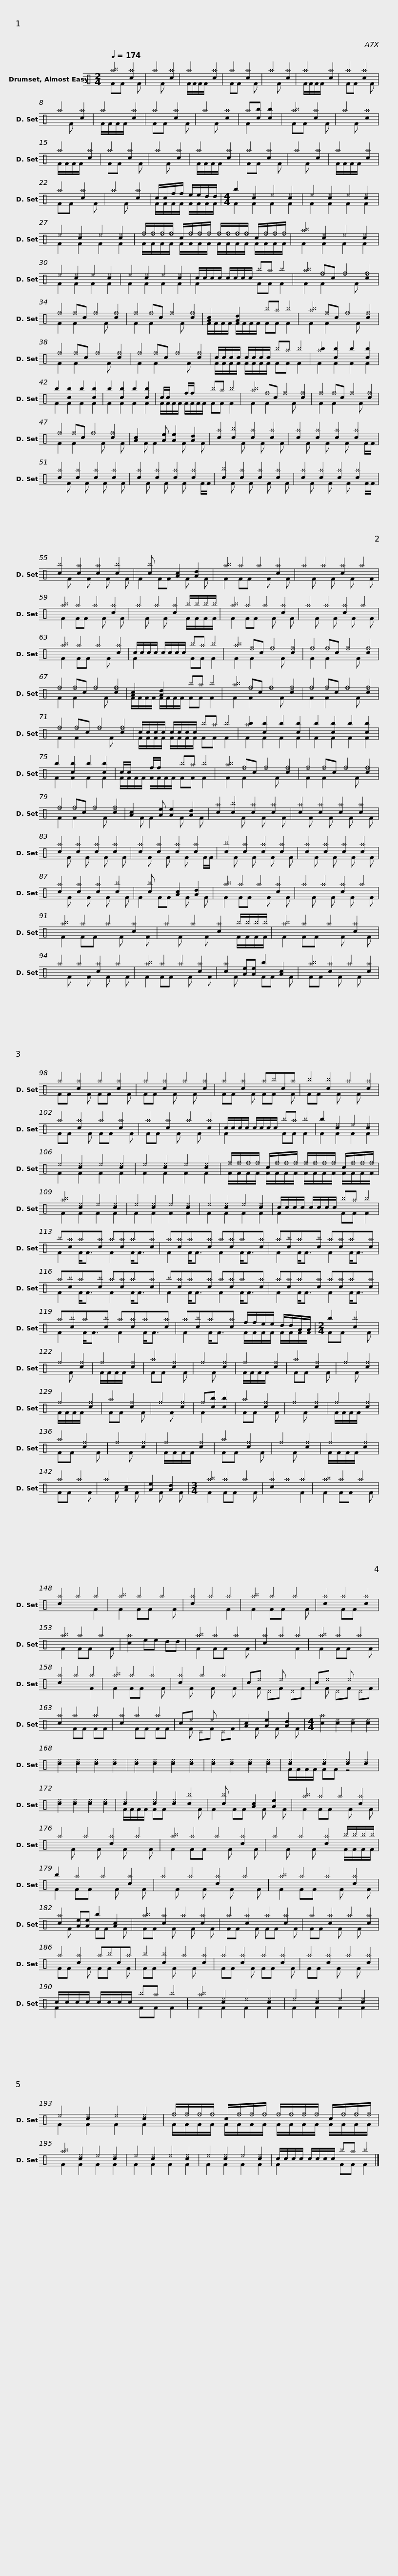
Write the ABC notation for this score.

X:1
%%score ( 1 2 )
L:1/8
Q:1/4=174
M:2/4
I:linebreak $
K:C
V:1 perc
K:none
V:2 perc
K:none
V:1
 [^a^b]2 [c^a]2 | ^a2 [c^a]2 | ^a2 [c^a]2 | ^a2 [c^a]2 | ^a2 [c^a]2 | %5
 ^a2 [c^a]2 | ^a2 [c^a]2 | ^a2 [c^a]2 | ^a2 [c^a]2 |$ ^a2 [c^a]2 | %10
 ^a2 [c^a]2 | ^a[cb] [cb]2 | [^a^b]2 [c^a]2 | ^a2 [c^a]2 | ^a2 [c^a]2 | %15
 ^a2 [c^a]2 | ^a2 [c^a]2 | ^a2 [c^a]2 |$ ^a2 [c^a]2 | ^a2 [c^a]2 | %20
 ^a2 [c^a]2 | ^a2 [c^a]2 | ^a2 [c^a]2 | c/c/f/f/ e/e/d/d/ |$[M:4/4] b2 [c^e]2 ^e2 [c^e]2 | %25
 ^e2 [c^e]2 ^e2 [c^e]2 | ^e2 [c^e]2 ^e2 [c^e]2 | _f/_f/_f/_f/ c/_f/_f/_f/ _f/_f/_f/_f/ c/_f/_f/_f/ |$ [^a^b]2 [c^e]2 ^e2 [c^e]2 | ^e2 [c^e]2 ^e2 [c^e]2 | %30
 ^e2 [c^e]2 ^e2 [c^e]2 | c/c/c/c/ c/c/c/c/ ^b^a ^b2 |$ [^a^b]2 _fc _f2 [c_f]2 | _f2 _fc _f2 [c_f]2 | _f2 _fc _f2 [c_f]2 | %35
 [Ac]2 [Ad]2 ^b^a ^b2 |$ [^a^b]2 _fc _f2 [c_f]2 | _f2 _fc _f2 [c_f]2 | _f2 _fc _f2 [c_f]2 | c/c/c/c/ c/c/c/c/ ^b^a ^b2 |$ %40
 [^ab]2 [cb]2 b2 [cb]2 | b2 [cb]2 b2 [cb]2 | b2 [cb]2 b2 [cb]2 | c/c/ x f/f/ x ^b^a ^b2 |$ [^a^b]2 _fc _f2 [c_f]2 | %45
 _f2 _fc _f2 [c_f]2 | _f2 _fc _f2 [c_f]2 | [Ac]2 x [Ae] [Ae]2 [Ad]2 |$ [c^a]2 [c^b]2 [c^a]2 [c^a]2 | [c^a]2 [c^a]2 [c^a]2 [c^a]2 | %50
 [c^a]2 [c^a]2 [c^a]2 [c^a]2 | [c^a]2 [c^a]2 [c^a]2 [c^a]2 |$ [c^b]2 [c^a]2 [c^a]2 [c^a]2 | [c^a]2 [c^a]2 [c^a]2 [c^a]2 | [c^b]2 [c^a]2 [c^a]2 [c^b]2 | %55
 x [c^b] x2 [Ac]2 [Ad]2 |$ [^a^b]2 ^a2 ^a2 [c^a]2 | ^a2 ^a2 [c^a]2 ^a2 | [^a^b]2 ^a2 ^a2 [c^a]2 | ^a2 ^a2 [c^a]2 ^b/^b/^b/^b/ |$ %60
 [^a^b]2 ^a2 ^a2 [c^a]2 | ^a2 ^a2 [c^a]2 ^a2 | [^a^b]2 ^a2 ^a2 [c^a]2 | c/c/c/c/ c/c/c/c/ ^b^a ^b2 |$ [^a^b]2 _fc _f2 [c_f]2 | %65
 _f2 _fc _f2 [c_f]2 | _f2 _fc _f2 [c_f]2 | [Ac]2 [Ad]2 ^b^a ^b2 |$ [^a^b]2 _fc _f2 [c_f]2 | _f2 _fc _f2 [c_f]2 | %70
 _f2 _fc _f2 [c_f]2 | c/c/c/c/ c/c/c/c/ ^b^a ^b2 |$ [^ab]2 [cb]2 b2 [cb]2 | b2 [cb]2 b2 [cb]2 | b2 [cb]2 b2 [cb]2 | %75
 c/c/ x f/f/ x ^b^a ^b2 |$ [^a^b]2 _fc _f2 [c_f]2 | _f2 _fc _f2 [c_f]2 | _f2 _fc _f2 [c_f]2 | [Ac]2 x [Ae] [Ae]2 [Ad]2 |$ %80
 [c^a]2 [c^b]2 [c^a]2 [c^a]2 | [c^a]2 [c^a]2 [c^a]2 [c^a]2 | [c^a]2 [c^a]2 [c^a]2 [c^a]2 | [c^a]2 [c^a]2 [c^a]2 [c^a]2 |$ [c^b]2 [c^a]2 [c^a]2 [c^a]2 | %85
 [c^a]2 [c^a]2 [c^a]2 [c^a]2 | [c^a]2 [c^a]2 [c^a]2 [c^b]2 | x [c^b] x2 [Ac]2 [Ad]2 |$ [^a^b]2 ^a2 ^a2 [c^a]2 | ^a2 ^a2 [c^a]2 ^a2 | %90
 [^a^b]2 ^a2 ^a2 [c^a]2 | ^a2 ^a2 [c^a]2 ^b/^b/^b/^b/ |$ [^a^b]2 ^a2 ^a2 [c^a]2 | ^a2 ^a2 [c^a]2 ^a2 | [^a^b]2 ^a2 ^a2 [c^a]2 | %95
 [c^a]2 [Ae][Ae] b2 [Ac]2 |$ [^a^b]2 [c^a]2 ^a2 [c^a]2 | ^a2 [c^a]2 ^a2 [c^a]2 | ^a2 [c^a]2 ^a2 [c^a]2 | ^a2 [c^a]2 ^a^bc^a |$ %100
 ^b2 [c^b]2 ^a2 [c^a]2 | ^a2 [c^a]2 ^a2 [c^a]2 | ^a2 [c^a]2 ^a2 [c^a]2 | c/c/c/c/ c/c/c/c/ ^b^a ^b2 |$ b2 [c^e]2 ^e2 [c^e]2 | %105
 ^e2 [c^e]2 ^e2 [c^e]2 | ^e2 [c^e]2 ^e2 [c^e]2 | _f/_f/_f/_f/ c/_f/_f/_f/ _f/_f/_f/_f/ c/_f/_f/_f/ |$ [^a^b]2 [c^e]2 ^e2 [c^e]2 | ^e2 [c^e]2 ^e2 [c^e]2 | %110
 ^e2 [c^e]2 ^e2 [c^e]2 | c/c/c/c/ c/c/c/c/ ^b^a ^b2 |$ ^b[c^a]^a[c^a] ^a[c^a]^a[c^a] | ^a[c^a]^a[c^a] ^a[c^a]^a[c^a] | ^a[c^b]^a[c^b] ^a[c^a]^a[c^a] | %115
 ^a[c^b]^a[c^b] ^a[c^a]^a[c^a] |$ ^b[c^a]^a[c^a] ^a[c^a]^a[c^a] | ^a[c^a]^a[c^a] ^a[c^a]^a[c^a] | ^a[c^b]^a[c^b] ^a[c^a]^a[c^a] | ^a[c^b]^a[c^a] f/f/e/e/ d/d/A/A/ |$ %120
[M:2/4] b2 [c^b]2 | ^f2 [c^f]2 | ^f2 [c^f]2 | ^a2 [c^f]2 | ^f2 [c^f]2 | %125
 ^f2 [c^f]2 | ^a2 [c^f]2 | ^f2 [c^f]2 | ^f2 [c^f]2 |$ ^a2 [c^f]2 | %130
 ^f2 [c^f]2 | ^f[cb] [cb]2 | ^a2 [c^f]2 | ^f2 [c^f]2 | ^f2 [c^f]2 | %135
 ^a2 [c^f]2 | ^f2 [c^f]2 | ^f2 [c^f]2 |$ ^a2 [c^f]2 | ^f2 [c^f]2 | %140
 ^f2 [c^f]2 | ^a2 ^a2 | ^a2 [Ac]2 | [Ae]2 [Ad]2 |$[M:3/4] [^a^b]2 ^a2 ^a2 | %145
 [c^a]2 ^a2 ^a2 | [^a^b]2 ^a2 ^a2 | [c^a]2 ^a2 ^a2 | [^a^b]2 ^a2 ^a2 | [c^a]2 ^a2 ^a2 | %150
 [^a^b]2 ^a2 ^a2 | [c^a]2 ^a2 [c^a]2 |$ [^a^b]2 ^a2 ^a2 | [c^a]2 ee dd | [^a^b]2 ^a2 ^a2 | %155
 [c^a]2 ^a2 ^a2 | [^a^b]2 ^a2 ^a2 | [c^a]2 ^a2 ^a2 | [^a^b]2 ^a2 ^a2 | [c^a]2 ^a2 ^a2 |$ %160
 c^e x ^e x2 | c^e x ^e x2 | [c^a]2 ^a2 ^a2 | [c^a]2 ^a2 ^a2 | c^e x ^e x2 | %165
 [Ac]2 [Ae]2 [Ad]2 |$[M:4/4] [c^a]2 [c^e]2 [c^e]2 [c^e]2 | [c^e]2 [c^e]2 [c^e]2 [c^e]2 | [c^e]2 [c^e]2 [c^e]2 [c^e]2 | [c^e]2 [c^e]2 [c^e]2 [c^e]2 |$ %170
 [c^e]2 [c^e]2 [c^e]2 [c^e]2 | [c^e]2 [c^e]2 [c^e]2 [c^e]2 | [c^e]2 [c^e]2 [c^e]2 [c^b]2 | x [c^b] x2 [Ac]2 [Ae]2 |$ [^a^b]2 ^a2 ^a2 [c^a]2 | %175
 ^a2 ^a2 [c^a]2 ^a2 | [^a^b]2 ^a2 ^a2 [c^a]2 | ^a2 ^a2 [c^a]2 ^b/^b/^b/^b/ |$ b2 ^a2 ^a2 [c^a]2 | ^a2 ^a2 [c^a]2 ^a2 | %180
 [^a^b]2 ^a2 ^a2 [c^a]2 | [c^a]2 [Ae][Ae] b2 [Ac]2 |$ [^a^b]2 [c^a]2 ^a2 [c^a]2 | ^a2 [c^a]2 ^a2 [c^a]2 | ^a2 [c^a]2 ^a2 [c^a]2 | %185
 ^a2 [c^a]2 ^a^bc^a |$ ^b2 [c^b]2 ^a2 [c^a]2 | ^a2 [c^a]2 ^a2 [c^a]2 | ^a2 [c^a]2 ^a2 [c^a]2 | c/c/c/c/ c/c/c/c/ ^b^a ^b2 |$ %190
 [^a^b]2 [c^e]2 ^e2 [c^e]2 | ^e2 [c^e]2 ^e2 [c^e]2 | ^e2 [c^e]2 ^e2 [c^e]2 | _f/_f/_f/_f/ c/_f/_f/_f/ _f/_f/_f/_f/ c/_f/_f/_f/ |$ [^a^b]2 [c^e]2 ^e2 [c^e]2 | %195
 ^e2 [c^e]2 ^e2 [c^e]2 | ^e2 [c^e]2 ^e2 [c^e]2 | c/c/c/c/ c/c/c/c/ ^b^a ^b2 |] %198
V:2
 FF x F | x F x2 | F/F/F/F/ x2 | FF x F | x F x2 | %5
 F/F/F/F/ x2 | FF x F | x F x2 | F/F/F/F/ x2 |$ FF x F | %10
 x F x2 | F2 x2 | FF x F | x F x2 | F/F/F/F/ x2 | %15
 FF x F | x F x2 | F/F/F/F/ x2 |$ FF x F | x F x2 | %20
 F/F/F/F/ x2 | FF x F | x F x2 | F/F/F/F/ F/F/F/F/ |$[M:4/4] F2 F2 F2 F2 | %25
 F2 F2 F2 F2 | F2 F2 F2 F2 | F/F/F/F/ F/F/F/F/ F/F/F/F/ F/F/F/F/ |$ F2 F2 F2 F2 | F2 F2 F2 F2 | %30
 F2 F2 F2 F2 | F2 x2 FF F2 |$ F2 F2 x F x2 | F2 F2 x F x2 | F2 F2 x F x2 | %35
 F/F/F/F/ F/F/F/F/ FF F2 |$ F2 F2 x F x2 | F2 F2 x F x2 | F2 F2 x F x2 | F/F/F/F/ F/F/F/F/ FF F2 |$ %40
 F2 F2 F2 F2 | F2 F2 F2 F2 | F2 F2 F2 F2 | F/F/F/F/ F/F/F/F/ FF F2 |$ F2 F2 x F x2 | %45
 F2 F2 x F x2 | F2 F2 x F x F | x F F2 x F x F |$ x2 x F x F x F | x F x F x F x F/F/ | %50
 x F x F x F x F | x F x F x F x F/F/ |$ x F x F x F x F | x F x F x F x F/F/ | x F x F x F x F | %55
 F2 FF x F x F |$ F2 FF x F x F | x F x F x F x F | F2 FF x F x F | x F x F x2 F/F/F/F/ |$ %60
 F2 FF x F x F | x F x F x F x F | F2 FF x F x2 | F2 x2 FF F2 |$ F2 F2 x F x2 | %65
 F2 F2 x F x2 | F2 F2 x F x2 | F/F/F/F/ F/F/F/F/ FF F2 |$ F2 F2 x F x2 | F2 F2 x F x2 | %70
 F2 F2 x F x2 | F/F/F/F/ F/F/F/F/ FF F2 |$ F2 F2 F2 F2 | F2 F2 F2 F2 | F2 F2 F2 F2 | %75
 F/F/F/F/ F/F/F/F/ FF F2 |$ F2 F2 x F x2 | F2 F2 x F x2 | F2 F2 x F x2 | x F F2 x F x F |$ %80
 x2 x F x F x F | x F x F x F x F | x F x F x F x F | x F x F x F x F/F/ |$ x F x F x F x F | %85
 x F x F x F x F | x F x F x F x F | F2 FF x F x F |$ F2 FF x F x F | x F x F x F x F | %90
 F2 FF x F x F | x F x F x2 F/F/F/F/ |$ F2 FF x F x F | x F x F x F x F | F2 FF x F x F | %95
 x F x x FF x F |$ FF x F x F x2 | FF x F FF x F | FF x F x F x2 | FF x F FF x F |$ %100
 FF x F x F x2 | FF x F FF x F | FF x F x F x2 | F2 x2 FF F2 |$ F2 F2 F2 F2 | %105
 F2 F2 F2 F2 | F2 F2 F2 F2 | F/F/F/F/ F/F/F/F/ F/F/F/F/ F/F/F/F/ |$ F2 F2 F2 F2 | F2 F2 F2 F2 | %110
 F2 F2 F2 F2 | F2 x2 FF F2 |$ F2 F<F F2 F<F | F2 F<F F2 F<F | F2 F<F F2 F<F | %115
 F2 F<F F2 F<F |$ F2 F<F F2 F<F | F2 F<F F2 F<F | F2 F<F F2 F<F | F2 F<F F/F/F/F/ F/F/F/F/ |$ %120
[M:2/4] FF x F | x F x2 | F/F/F/F/ x2 | FF x F | x F x2 | %125
 F/F/F/F/ x2 | FF x F | x F x2 | F/F/F/F/ x2 |$ FF x F | %130
 x F x2 | F2 x2 | FF x F | x F x2 | F/F/F/F/ x2 | %135
 FF x F | x F x2 | F/F/F/F/ x2 |$ FF x F | x F x2 | %140
 F/F/F/F/ x2 | FF x F | x F x F | x F x F |$[M:3/4] F2 FF x F | %145
 x4 F2 | F2 FF x F | x4 F2 | F2 FF x F | x4 F2 | %150
 F2 FF x F | x2 FF x2 |$ F2 FF x F | x6 | F2 FF x F | %155
 x4 F2 | F2 FF x F | x4 F2 | F2 FF x F | x F x F x F |$ %160
 x F ^DF ^DF | x F ^DF ^DF | x2 FF FF | x2 FF FF | x F ^DF ^DF | %165
 x F x F x F |$[M:4/4] x8 | x8 | x8 | x8 |$ %170
 F/F/F/F/ FF z4 | x8 | F/F/F/F/ FF x2 x F | F2 FF x F x F |$ F2 FF x F x F | %175
 x F x F x F x F | F2 FF x F x F | x F x F x2 F/F/F/F/ |$ F2 FF x F x F | x F x F x F x F | %180
 F2 FF x F x F | x F x x FF x F |$ FF x F x F x F | FF x F FF x F | FF x F x F x2 | %185
 FF x F FF x F |$ FF x F x F x2 | FF x F FF x F | FF x F x F x2 | F2 x2 FF F2 |$ %190
 F2 F2 F2 F2 | F2 F2 F2 F2 | F2 F2 F2 F2 | F/F/F/F/ F/F/F/F/ F/F/F/F/ F/F/F/F/ |$ F2 F2 F2 F2 | %195
 F2 F2 F2 F2 | F2 F2 F2 F2 | F2 x2 FF F2 |] %198
